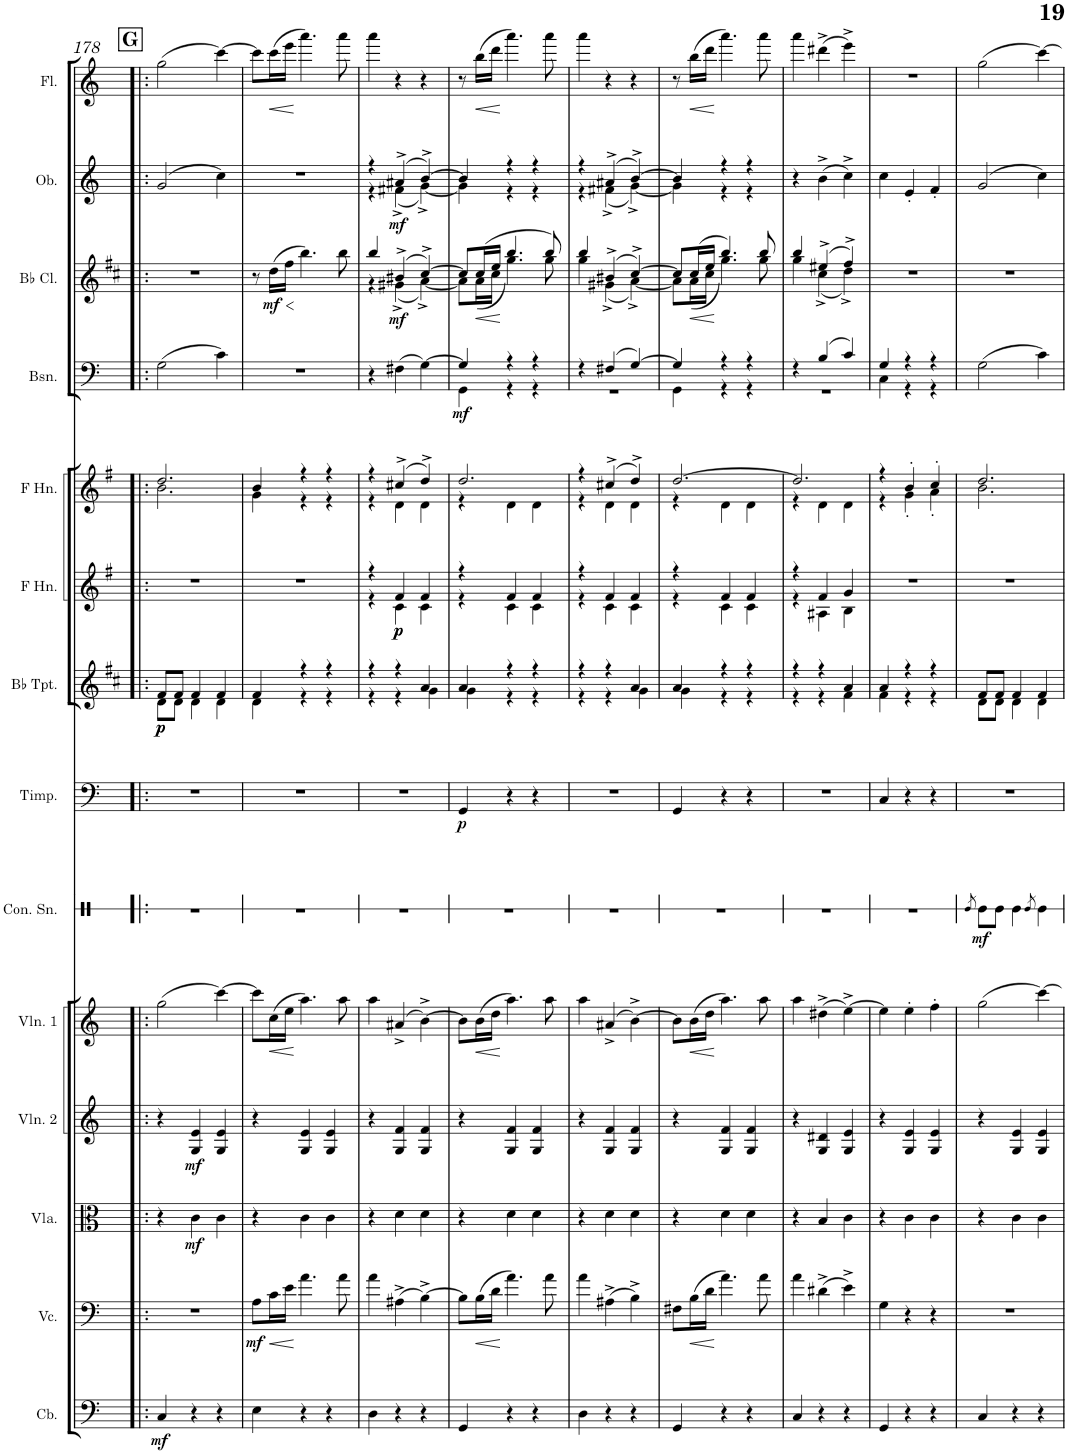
**kern	**dynam	**kern	**dynam	**kern	**dynam	**kern	**dynam	**kern	**dynam	**kern	**dynam	**kern	**dynam	**kern	**dynam	**kern	**kern	**dynam	**kern	**dynam	**kern	**dynam	**kern	**dynam
*part13	*part13	*part12	*part12	*part11	*part11	*part10	*part10	*part9	*part9	*part8	*part8	*part7	*part7	*part6	*part6	*part5	*part4	*part4	*part3	*part3	*part2	*part2	*part1	*part1
*staff13	*staff13	*staff12	*staff12	*staff11	*staff11	*staff10	*staff10	*staff9	*staff9	*staff8	*staff8	*staff7	*staff7	*staff6	*staff6	*staff5	*staff4	*staff4	*staff3	*staff3	*staff2	*staff2	*staff1	*staff1
*I"Contrabass	*	*I"Violoncello	*	*I"Viola	*	*I"Violin 2	*	*I"Violin 1	*	*I"Timpani	*	*I"Bb Trumpet	*	*I"Horn in F	*	*I"Horn in F	*I"Bassoon	*	*I"Bb Clarinet	*	*I"Oboe	*	*I"Flute	*
*I'Cb.	*	*I'Vc.	*	*I'Vla.	*	*I'Vln. 2	*	*I'Vln. 1	*	*I'Timp.	*	*I'Bb Tpt.	*	*	*	*	*I'Bsn.	*	*I'Bb Cl.	*	*I'Ob.	*	*I'Fl.	*
!!LO:PB:g=z
*clefF4	*	*clefF4	*	*clefC3	*	*clefG2	*	*clefG2	*	*clefF4	*	*clefG2	*	*clefG2	*	*clefG2	*clefF4	*	*clefG2	*	*clefG2	*	*clefG2	*
*Trd7c12	*	*	*	*	*	*	*	*	*	*	*	*Trd1c2	*	*Trd4c7	*	*Trd4c7	*	*	*Trd1c2	*	*	*	*	*
*k[]	*	*k[]	*	*k[]	*	*k[]	*	*k[]	*	*k[]	*	*k[f#c#]	*	*k[f#]	*	*k[f#]	*k[]	*	*k[f#c#]	*	*k[]	*	*k[]	*
*M3/4	*	*M3/4	*	*M3/4	*	*M3/4	*	*M3/4	*	*M3/4	*	*M3/4	*	*M3/4	*	*M3/4	*M3/4	*	*M3/4	*	*M3/4	*	*M3/4	*
=178!|:	=178!|:	=178!|:	=178!|:	=178!|:	=178!|:	=178!|:	=178!|:	=178!|:	=178!|:	=178!|:	=178!|:	=178!|:	=178!|:	=178!|:	=178!|:	=178!|:	=178!|:	=178!|:	=178!|:	=178!|:	=178!|:	=178!|:	=178!|:	=178!|:
*	*	*	*	*	*	*	*	*	*	*	*	*^	*	*	*	*^	*	*	*	*	*	*	*	*
!	!LO:DY:b	!	!	!	!	!	!	!	!	!	!	!	!	!LO:DY:b	!	!	!	!	!	!	!	!	!	!	!	!
!	!	!	!	!	!	!	!	!	!	!	!	!	!	!LO:DY:n=1:b	!	!	!	!	!	!	!	!	!	!	!	!
4C/	mf	2.r	.	4r	.	4r	.	(2gg\	.	2.r	.	8f#/L	8d\L	p p	2.r	.	2.dd/	2.b\	(2G\	.	2.r	.	(2g/	.	(2gg\	.
.	.	.	.	.	.	.	.	.	.	.	.	8f#/J	8d\J	.	.	.	.	.	.	.	.	.	.	.	.	.
!	!	!	!	!	!LO:DY:b	!	!LO:DY:b	!	!	!	!	!	!	!	!	!	!	!	!	!	!	!	!	!	!	!
4r	.	.	.	4c\	mf	4G/ 4e/	mf	.	.	.	.	4f#/	4d\	.	.	.	.	.	.	.	.	.	.	.	.	.
4r	.	.	.	4c\	.	4G/ 4e/	.	[4ccc\)	.	.	.	4f#/	4d\	.	.	.	.	.	4c\)	.	.	.	4cc\)	.	[4ccc\)	.
=179	=179	=179	=179	=179	=179	=179	=179	=179	=179	=179	=179	=179	=179	=179	=179	=179	=179	=179	=179	=179	=179	=179	=179	=179	=179	=179
!	!	!	!LO:HP:b	!	!	!	!	!	!	!	!	!	!	!	!	!	!	!	!	!	!	!	!	!	!	!
!	!	!	!LO:DY:n=1:b	!	!	!	!	!	!	!	!	!	!	!	!	!	!	!	!	!	!	!	!	!	!	!
4E\	.	8A\L	< mf	4r	.	4r	.	8ccc\L]	.	2.r	.	4f#/	4d\	.	2.r	.	4b/	4g\	2.r	.	8r	.	2.r	.	8ccc\L]	.
!	!	!	!	!	!	!	!	!	!LO:HP:b	!	!	!	!	!	!	!	!	!	!	!	!	!LO:HP:b	!	!	!	!LO:HP:b
!	!	!	!	!	!	!	!	!	!	!	!	!	!	!	!	!	!	!	!	!	!	!LO:DY:n=1:b	!	!	!	!
.	.	16c\L	.	.	.	.	.	(16cc\L	<	.	.	.	.	.	.	.	.	.	.	.	(16dd\LL	< mf	.	.	(16ccc\L	<
.	.	16e\JJ	.	.	.	.	.	16ee\JJ	.	.	.	.	.	.	.	.	.	.	.	.	16ff#\JJ	.	.	.	16eee\JJ	.
4r	.	4.a\	[	4c\	.	4G/ 4e/	.	4.aa\)	[	.	.	4r	4r	.	.	.	4r	4r	.	.	4.bb\)	[	.	.	4.aaa\)	[
4r	.	.	.	4c\	.	4G/ 4e/	.	.	.	.	.	4r	4r	.	.	.	4r	4r	.	.	.	.	.	.	.	.
.	.	8a\	.	.	.	.	.	8aa\	.	.	.	.	.	.	.	.	.	.	.	.	8bb\	.	.	.	8aaa\	.
=180	=180	=180	=180	=180	=180	=180	=180	=180	=180	=180	=180	=180	=180	=180	=180	=180	=180	=180	=180	=180	=180	=180	=180	=180	=180	=180
*	*	*	*	*	*	*	*	*	*	*	*	*	*	*	*^	*	*	*	*	*	*^	*	*^	*	*	*
4D\	.	4a\	.	4r	.	4r	.	4aa\	.	2.r	.	4r	4r	.	4r	4r	.	4r	4r	4r	.	4bb/	4r	.	4r	4r	.	4aaa\	.
!	!	!	!	!	!	!	!	!	!	!	!	!	!	!	!	!	!LO:DY:b	!	!	!	!	!	!	!	!	!	!	!	!
!	!	!	!	!	!	!	!	!	!	!	!	!	!	!	!	!	!LO:DY:n=1:b	!	!	!	!	!	!	!LO:DY:b	!	!	!LO:DY:b	!	!
4r	.	(4A#X^\	.	4d\	.	4G/ 4f/	.	(4a#X^/	.	.	.	4r	4r	.	4f#/	4c\	p p	(4cc#X^/	4d\	(4F#X\	.	(4b#X^/	(4g#X^\	mf	(4a#X^/	(4f#X^\	mf	4r	.
4r	.	[4B^\)	.	4d\	.	4G/ 4f/	.	[4b^\)	.	.	.	4a/	4g\	.	4f#/	4c\	.	4dd^/)	4d\	[4G\)	.	[4cc#^/)	[4a^\)	.	[4b^/)	[4g^\)	.	4r	.
=181	=181	=181	=181	=181	=181	=181	=181	=181	=181	=181	=181	=181	=181	=181	=181	=181	=181	=181	=181	=181	=181	=181	=181	=181	=181	=181	=181	=181	=181
*	*	*	*	*	*	*	*	*	*	*	*	*	*	*	*	*	*	*	*	*^	*	*	*	*	*	*	*	*	*
!	!	!	!	!	!	!	!	!	!	!	!LO:DY:b	!	!	!	!	!	!	!	!	!	!	!LO:DY:b	!	!	!	!	!	!	!	!
4GG/	.	8B\L]	.	4r	.	4r	.	8b\L]	.	4GG/	p	4a/	4g\	.	4r	4r	.	2.dd/	4r	4G/]	4GG\	mf	8cc#/L]	8a\L]	.	4b/]	4g\]	.	8r	.
!	!	!	!LO:HP:b	!	!	!	!	!	!LO:HP:b	!	!	!	!	!	!	!	!	!	!	!	!	!	!	!	!LO:HP:b	!	!	!	!	!LO:HP:b
.	.	(16B\L	<	.	.	.	.	(16b\L	<	.	.	.	.	.	.	.	.	.	.	.	.	.	(16cc#/L	(16a\L	<	.	.	.	(16bb\LL	<
.	.	16d\JJ	.	.	.	.	.	16dd\JJ	.	.	.	.	.	.	.	.	.	.	.	.	.	.	16ee/JJ	16cc#\JJ	.	.	.	.	16ddd\JJ	.
4r	.	4.a\)	[	4d\	.	4G/ 4f/	.	4.aa\)	[	4r	.	4r	4r	.	4f#/	4c\	.	.	4d\	4r	4r	.	4.bb/	4.gg\)	[	4r	4r	.	4.aaa\)	[
4r	.	.	.	4d\	.	4G/ 4f/	.	.	.	4r	.	4r	4r	.	4f#/	4c\	.	.	4d\	4r	4r	.	.	.	.	4r	4r	.	.	.
.	.	8a\	.	.	.	.	.	8aa\	.	.	.	.	.	.	.	.	.	.	.	.	.	.	8bb/)	8gg\	.	.	.	.	8aaa\	.
=182	=182	=182	=182	=182	=182	=182	=182	=182	=182	=182	=182	=182	=182	=182	=182	=182	=182	=182	=182	=182	=182	=182	=182	=182	=182	=182	=182	=182	=182	=182
4D\	.	4a\	.	4r	.	4r	.	4aa\	.	2.r	.	4r	4r	.	4r	4r	.	4r	4r	4r	2.r	.	4bb/	4gg\	.	4r	4r	.	4aaa\	.
4r	.	(4A#X^\	.	4d\	.	4G/ 4f/	.	(4a#X^/	.	.	.	4r	4r	.	4f#/	4c\	.	(4cc#X^/	4d\	(4F#X/	.	.	(4b#X^/	(4g#X^\	.	(4a#X^/	(4f#X^\	.	4r	.
4r	.	4B^\)	.	4d\	.	4G/ 4f/	.	[4b^\)	.	.	.	4a/	4g\	.	4f#/	4c\	.	4dd^/)	4d\	[4G/)	.	.	[4cc#^/)	[4a^\)	.	[4b^/)	[4g^\)	.	4r	.
=183	=183	=183	=183	=183	=183	=183	=183	=183	=183	=183	=183	=183	=183	=183	=183	=183	=183	=183	=183	=183	=183	=183	=183	=183	=183	=183	=183	=183	=183	=183
4GG/	.	8F#X\L	.	4r	.	4r	.	8b\L]	.	4GG/	.	4a/	4g\	.	4r	4r	.	[2.dd/	4r	4G/]	4GG\	.	8cc#/L]	8a\L]	.	4b/]	4g\]	.	8r	.
!	!	!	!LO:HP:b	!	!	!	!	!	!LO:HP:b	!	!	!	!	!	!	!	!	!	!	!	!	!	!	!	!LO:HP:b	!	!	!	!	!LO:HP:b
.	.	(16B\L	<	.	.	.	.	(16b\L	<	.	.	.	.	.	.	.	.	.	.	.	.	.	(16cc#/L	(16a\L	<	.	.	.	(16bb\LL	<
.	.	16d\JJ	.	.	.	.	.	16dd\JJ	.	.	.	.	.	.	.	.	.	.	.	.	.	.	16ee/JJ	16cc#\JJ	.	.	.	.	16ddd\JJ	.
4r	.	4.a\)	[	4d\	.	4G/ 4f/	.	4.aa\)	[	4r	.	4r	4r	.	4f#/	4c\	.	.	4d\	4r	4r	.	4.bb/)	4.gg\)	[	4r	4r	.	4.aaa\)	[
4r	.	.	.	4d\	.	4G/ 4f/	.	.	.	4r	.	4r	4r	.	4f#/	4c\	.	.	4d\	4r	4r	.	.	.	.	4r	4r	.	.	.
.	.	8a\	.	.	.	.	.	8aa\	.	.	.	.	.	.	.	.	.	.	.	.	.	.	8bb/	8gg\	.	.	.	.	8aaa\	.
*	*	*	*	*	*	*	*	*	*	*	*	*	*	*	*	*	*	*	*	*	*	*	*	*	*	*v	*v	*	*	*
=184	=184	=184	=184	=184	=184	=184	=184	=184	=184	=184	=184	=184	=184	=184	=184	=184	=184	=184	=184	=184	=184	=184	=184	=184	=184	=184	=184	=184	=184
4C/	.	4a\	.	4r	.	4r	.	4aa\	.	2.r	.	4r	4r	.	4r	4r	.	2.dd/]	4r	4r	2.r	.	4bb/	4gg\	.	4r	.	4aaa\	.
4r	.	(4d#X^\	.	4B/	.	4G/ 4d#X/	.	(4dd#X^\	.	.	.	4r	4r	.	4f#/	4A#X\	.	.	4d\	(4B/	.	.	(4ee#X^/	(4cc#^\	.	(4b^\	.	(4ddd#X^\	.
4r	.	4e^\)	.	4c\	.	4G/ 4e/	.	[4ee^\)	.	.	.	4a/	4f#\	.	4g/	4B\	.	.	4d\	4c/)	.	.	4ff#^/)	4dd^\)	.	4cc^\)	.	4eee^\)	.
*	*	*	*	*	*	*	*	*	*	*	*	*	*	*	*v	*v	*	*	*	*	*	*	*v	*v	*	*	*	*	*
=185	=185	=185	=185	=185	=185	=185	=185	=185	=185	=185	=185	=185	=185	=185	=185	=185	=185	=185	=185	=185	=185	=185	=185	=185	=185	=185	=185
4GG/	.	4G\	.	4r	.	4r	.	4ee\]	.	4C/	.	4a/	4f#\	.	2.r	.	4r	4r	4G/	4C\	.	2.r	.	4cc\	.	2.r	.
4r	.	4r	.	4c\	.	4G/ 4e/	.	4ee'\	.	4r	.	4r	4r	.	.	.	4b'/	4g'\	4r	4r	.	.	.	4e'/	.	.	.
4r	.	4r	.	4c\	.	4G/ 4e/	.	4ff'\	.	4r	.	4r	4r	.	.	.	4cc'/	4a'\	4r	4r	.	.	.	4f'/	.	.	.
*	*	*	*	*	*	*	*	*	*	*	*	*	*	*	*	*	*	*	*v	*v	*	*	*	*	*	*	*
=186	=186	=186	=186	=186	=186	=186	=186	=186	=186	=186	=186	=186	=186	=186	=186	=186	=186	=186	=186	=186	=186	=186	=186	=186	=186	=186
4C/	.	2.r	.	4r	.	4r	.	(2gg\	.	2.r	.	8f#/L	8d\L	.	2.r	.	2.dd/	2.b\	(2G\	.	2.r	.	(2g/	.	(2gg\	.
.	.	.	.	.	.	.	.	.	.	.	.	8f#/J	8d\J	.	.	.	.	.	.	.	.	.	.	.	.	.
4r	.	.	.	4c\	.	4G/ 4e/	.	.	.	.	.	4f#/	4d\	.	.	.	.	.	.	.	.	.	.	.	.	.
4r	.	.	.	4c\	.	4G/ 4e/	.	[4ccc\)	.	.	.	4f#/	4d\	.	.	.	.	.	4c\)	.	.	.	4cc\)	.	[4ccc\)	.
*	*	*	*	*	*	*	*	*	*	*	*	*v	*v	*	*	*	*v	*v	*	*	*	*	*	*	*	*
=	=	=	=	=	=	=	=	=	=	=	=	=	=	=	=	=	=	=	=	=	=	=	=	=
*-	*-	*-	*-	*-	*-	*-	*-	*-	*-	*-	*-	*-	*-	*-	*-	*-	*-	*-	*-	*-	*-	*-	*-	*-
